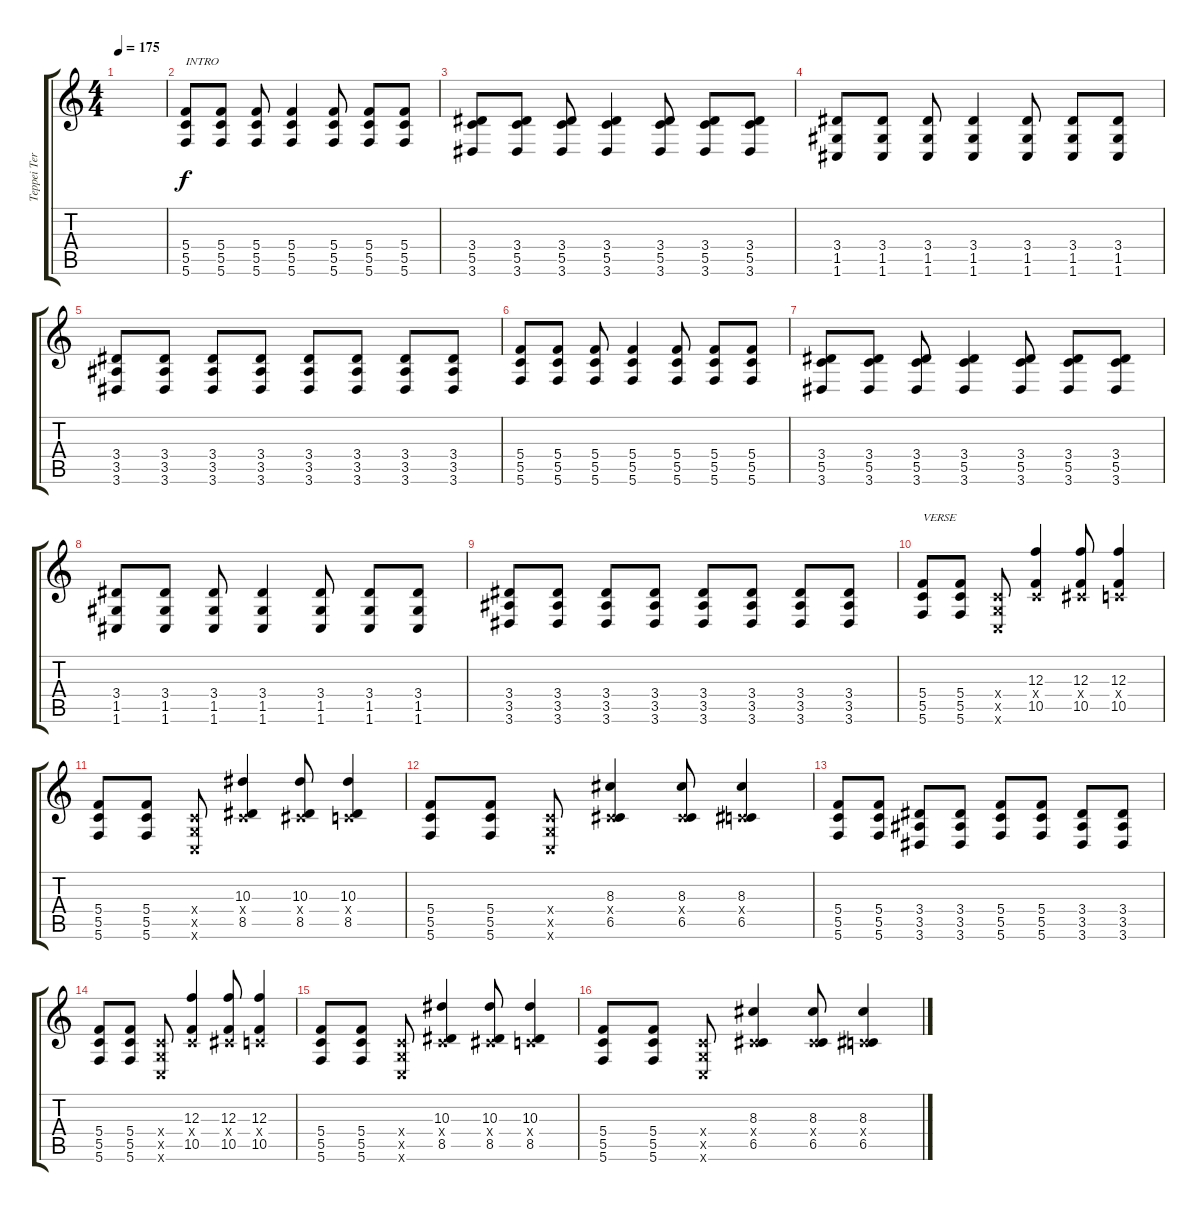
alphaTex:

\track ("Teppei Teranishi " "Teppei Ter") {instrument acousticguitarsteel}
\staff {score tabs}
\tuning (D4 A3 F3 C3 G2 C2) {hide}
\ts (4 4)
\tempo 175
\clef g2
\ks c
|
(5.4 5.5 5.6).8{txt "INTRO"} (5.4 5.5 5.6).8 (5.4 5.5 5.6).8 (5.4 5.5 5.6).4 (5.4 5.5 5.6).8 (5.4 5.5 5.6).8 (5.4 5.5 5.6).8 |
(3.4 5.5 3.6).8 (3.4 5.5 3.6).8 (3.4 5.5 3.6).8 (3.4 5.5 3.6).4 (3.4 5.5 3.6).8 (3.4 5.5 3.6).8 (3.4 5.5 3.6).8 |
(3.4 1.5 1.6).8 (3.4 1.5 1.6).8 (3.4 1.5 1.6).8 (3.4 1.5 1.6).4 (3.4 1.5 1.6).8 (3.4 1.5 1.6).8 (3.4 1.5 1.6).8 |
(3.4 3.5 3.6).8 (3.4 3.5 3.6).8 (3.4 3.5 3.6).8 (3.4 3.5 3.6).8 (3.4 3.5 3.6).8 (3.4 3.5 3.6).8 (3.4 3.5 3.6).8 (3.4 3.5 3.6).8 |
(5.4 5.5 5.6).8 (5.4 5.5 5.6).8 (5.4 5.5 5.6).8 (5.4 5.5 5.6).4 (5.4 5.5 5.6).8 (5.4 5.5 5.6).8 (5.4 5.5 5.6).8 |
(3.4 5.5 3.6).8 (3.4 5.5 3.6).8 (3.4 5.5 3.6).8 (3.4 5.5 3.6).4 (3.4 5.5 3.6).8 (3.4 5.5 3.6).8 (3.4 5.5 3.6).8 |
(3.4 1.5 1.6).8 (3.4 1.5 1.6).8 (3.4 1.5 1.6).8 (3.4 1.5 1.6).4 (3.4 1.5 1.6).8 (3.4 1.5 1.6).8 (3.4 1.5 1.6).8 |
(3.4 3.5 3.6).8 (3.4 3.5 3.6).8 (3.4 3.5 3.6).8 (3.4 3.5 3.6).8 (3.4 3.5 3.6).8 (3.4 3.5 3.6).8 (3.4 3.5 3.6).8 (3.4 3.5 3.6).8 |
(5.4 5.5 5.6).8{txt "VERSE"} (5.4 5.5 5.6).8 (0.4{x} 0.5{x} 0.6{x}).8 (12.3 0.4{x} 10.5).4 (12.3 1.4{x} 10.5).8 (12.3 0.4{x} 10.5).4 |
(5.4 5.5 5.6).8 (5.4 5.5 5.6).8 (0.4{x} 0.5{x} 0.6{x}).8 (10.3 0.4{x} 8.5).4 (10.3 1.4{x} 8.5).8 (10.3 0.4{x} 8.5).4 |
(5.4 5.5 5.6).8 (5.4 5.5 5.6).8 (0.4{x} 0.5{x} 0.6{x}).8 (8.3 0.4{x} 6.5).4 (8.3 1.4{x} 6.5).8 (8.3 0.4{x} 6.5).4 |
(5.4 5.5 5.6).8 (5.4 5.5 5.6).8 (3.4 3.5 3.6).8 (3.4 3.5 3.6).8 (5.4 5.5 5.6).8 (5.4 5.5 5.6).8 (3.4 3.5 3.6).8 (3.4 3.5 3.6).8 |
(5.4 5.5 5.6).8 (5.4 5.5 5.6).8 (0.4{x} 0.5{x} 0.6{x}).8 (12.3 0.4{x} 10.5).4 (12.3 1.4{x} 10.5).8 (12.3 0.4{x} 10.5).4 |
(5.4 5.5 5.6).8 (5.4 5.5 5.6).8 (0.4{x} 0.5{x} 0.6{x}).8 (10.3 0.4{x} 8.5).4 (10.3 1.4{x} 8.5).8 (10.3 0.4{x} 8.5).4 |
(5.4 5.5 5.6).8 (5.4 5.5 5.6).8 (0.4{x} 0.5{x} 0.6{x}).8 (8.3 0.4{x} 6.5).4 (8.3 1.4{x} 6.5).8 (8.3 0.4{x} 6.5).4
